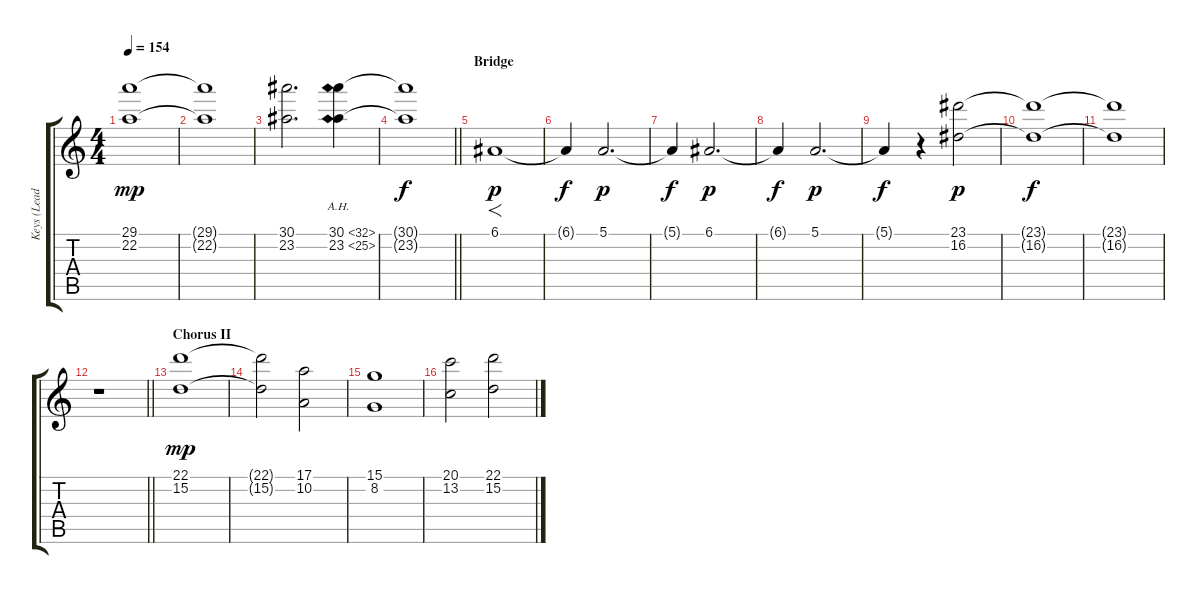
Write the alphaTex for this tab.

\track ("Keys (Lead)" "Keys (Lead") {instrument stringensemble1}
\staff {score tabs}
\tuning (E4 B3 G3 D3 A2 E2) {hide}
\ts (4 4)
\tempo 154
\clef g2
\ks c
(29.1 22.2).1{dy mp} |
(29.1{t} 22.2{t}).1 |
(30.1 23.2).2{d} (30.1{ah 2} 23.2{ah 2}).4 |
\barLineRight lightlight
(30.1{t} 23.2{t}).1{dy f} |
\section ("" "Bridge")
6.1.1{f dy p instrument synthvoice} |
6.1{t}.4{dy f} 5.1.2{d dy p} |
5.1{t}.4{dy f} 6.1.2{d dy p} |
6.1{t}.4{dy f} 5.1.2{d dy p} |
5.1{t}.4{dy f} r.4{volume 2} (23.1 16.2).2{dy p volume 10 instrument stringensemble1} |
(23.1{t} 16.2{t}).1{dy f volume 3} |
(23.1{t} 16.2{t}).1 |
\barLineRight lightlight
r.1 |
\section ("" "Chorus II")
(22.1 15.2).1{dy mp volume 13} |
(22.1{t} 15.2{t}).2 (17.1 10.2).2 |
(15.1 8.2).1 |
(20.1 13.2).2 (22.1 15.2).2
